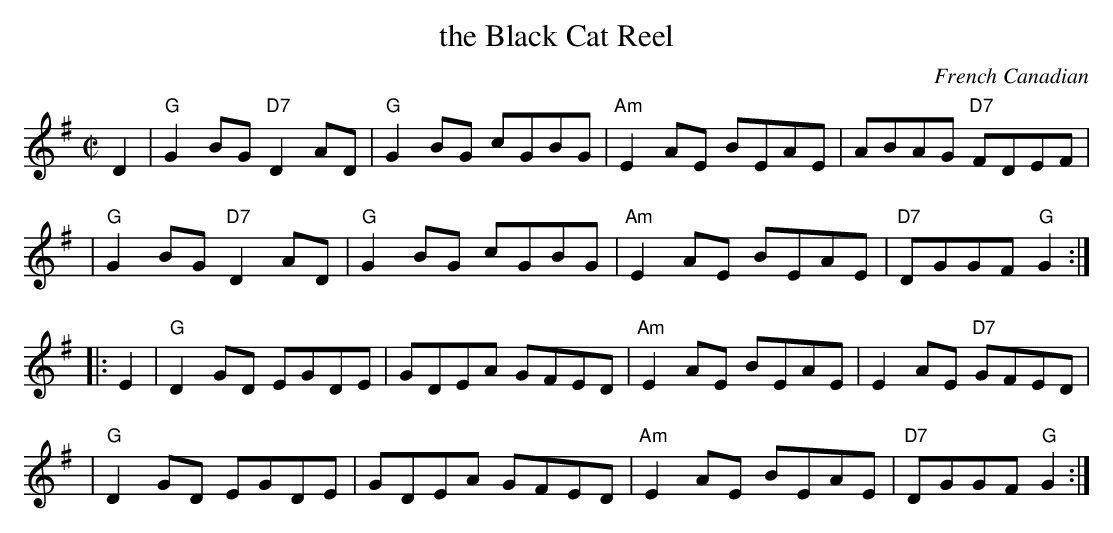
X:1
T: the Black Cat Reel
O: French Canadian
M: C|
L: 1/8
K: G
D2 \
| "G"G2BG "D7"D2AD | "G"G2BG cGBG \
| "Am"E2AE BEAE | ABAG "D7"FDEF |
| "G"G2BG "D7"D2AD | "G"G2BG cGBG \
| "Am"E2AE BEAE | "D7"DGGF "G"G2 :|
|: E2 \
| "G"D2GD EGDE | GDEA GFED \
| "Am"E2AE BEAE | E2AE "D7"GFED |
| "G"D2GD EGDE | GDEA GFED \
| "Am"E2AE BEAE | "D7"DGGF "G"G2 :|
